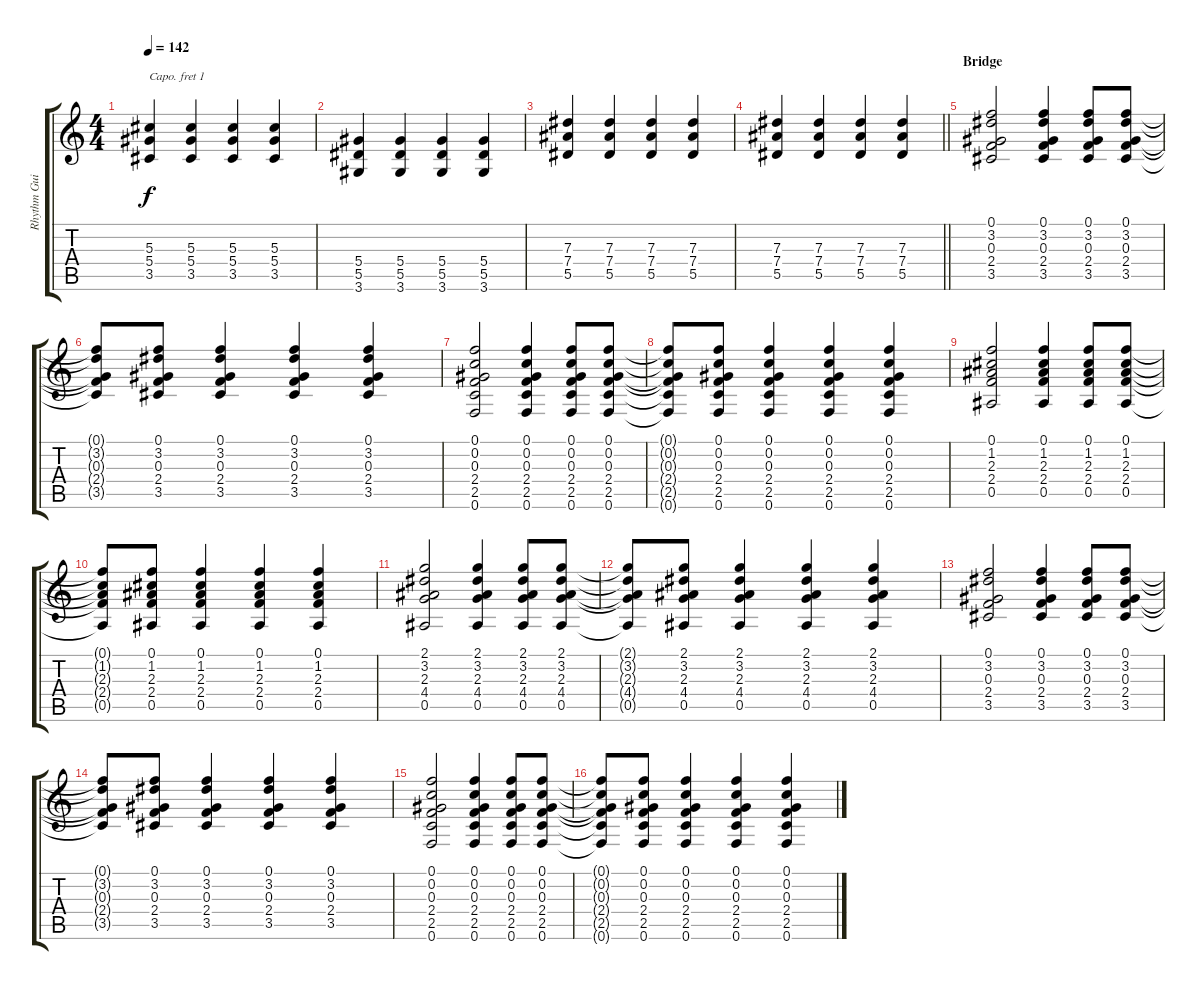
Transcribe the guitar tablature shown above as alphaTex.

\track ("Rhythm Guitarist" "Rhythm Gui") {instrument overdrivenguitar}
\staff {score tabs}
\capo 1
\tuning (E4 B3 G3 D3 A2 E2) {hide}
\ts (4 4)
\tempo 142
\clef g2
\ks c
(5.3 5.4 3.5).4{dy f} (5.3 5.4 3.5).4 (5.3 5.4 3.5).4 (5.3 5.4 3.5).4 |
(5.4 5.5 3.6).4 (5.4 5.5 3.6).4 (5.4 5.5 3.6).4 (5.4 5.5 3.6).4 |
(7.3 7.4 5.5).4 (7.3 7.4 5.5).4 (7.3 7.4 5.5).4 (7.3 7.4 5.5).4 |
\barLineRight lightlight
(7.3 7.4 5.5).4 (7.3 7.4 5.5).4 (7.3 7.4 5.5).4 (7.3 7.4 5.5).4 |
\section ("" "Bridge")
(0.1 3.2 0.3 2.4 3.5).2{instrument acousticguitarsteel} (0.1 3.2 0.3 2.4 3.5).4 (0.1 3.2 0.3 2.4 3.5).8 (0.1 3.2 0.3 2.4 3.5).8 |
(0.1{t} 3.2{t} 0.3{t} 2.4{t} 3.5{t}).8 (0.1 3.2 0.3 2.4 3.5).8 (0.1 3.2 0.3 2.4 3.5).4 (0.1 3.2 0.3 2.4 3.5).4 (0.1 3.2 0.3 2.4 3.5).4 |
(0.1 0.2 0.3 2.4 2.5 0.6).2 (0.1 0.2 0.3 2.4 2.5 0.6).4 (0.1 0.2 0.3 2.4 2.5 0.6).8 (0.1 0.2 0.3 2.4 2.5 0.6).8 |
(0.1{t} 0.2{t} 0.3{t} 2.4{t} 2.5{t} 0.6{t}).8 (0.1 0.2 0.3 2.4 2.5 0.6).8 (0.1 0.2 0.3 2.4 2.5 0.6).4 (0.1 0.2 0.3 2.4 2.5 0.6).4 (0.1 0.2 0.3 2.4 2.5 0.6).4 |
(0.1 1.2 2.3 2.4 0.5).2 (0.1 1.2 2.3 2.4 0.5).4 (0.1 1.2 2.3 2.4 0.5).8 (0.1 1.2 2.3 2.4 0.5).8 |
(0.1{t} 1.2{t} 2.3{t} 2.4{t} 0.5{t}).8 (0.1 1.2 2.3 2.4 0.5).8 (0.1 1.2 2.3 2.4 0.5).4 (0.1 1.2 2.3 2.4 0.5).4 (0.1 1.2 2.3 2.4 0.5).4 |
(2.1 3.2 2.3 4.4 0.5).2 (2.1 3.2 2.3 4.4 0.5).4 (2.1 3.2 2.3 4.4 0.5).8 (2.1 3.2 2.3 4.4 0.5).8 |
(2.1{t} 3.2{t} 2.3{t} 4.4{t} 0.5{t}).8 (2.1 3.2 2.3 4.4 0.5).8 (2.1 3.2 2.3 4.4 0.5).4 (2.1 3.2 2.3 4.4 0.5).4 (2.1 3.2 2.3 4.4 0.5).4 |
(0.1 3.2 0.3 2.4 3.5).2 (0.1 3.2 0.3 2.4 3.5).4 (0.1 3.2 0.3 2.4 3.5).8 (0.1 3.2 0.3 2.4 3.5).8 |
(0.1{t} 3.2{t} 0.3{t} 2.4{t} 3.5{t}).8 (0.1 3.2 0.3 2.4 3.5).8 (0.1 3.2 0.3 2.4 3.5).4 (0.1 3.2 0.3 2.4 3.5).4 (0.1 3.2 0.3 2.4 3.5).4 |
(0.1 0.2 0.3 2.4 2.5 0.6).2 (0.1 0.2 0.3 2.4 2.5 0.6).4 (0.1 0.2 0.3 2.4 2.5 0.6).8 (0.1 0.2 0.3 2.4 2.5 0.6).8 |
(0.1{t} 0.2{t} 0.3{t} 2.4{t} 2.5{t} 0.6{t}).8 (0.1 0.2 0.3 2.4 2.5 0.6).8 (0.1 0.2 0.3 2.4 2.5 0.6).4 (0.1 0.2 0.3 2.4 2.5 0.6).4 (0.1 0.2 0.3 2.4 2.5 0.6).4
